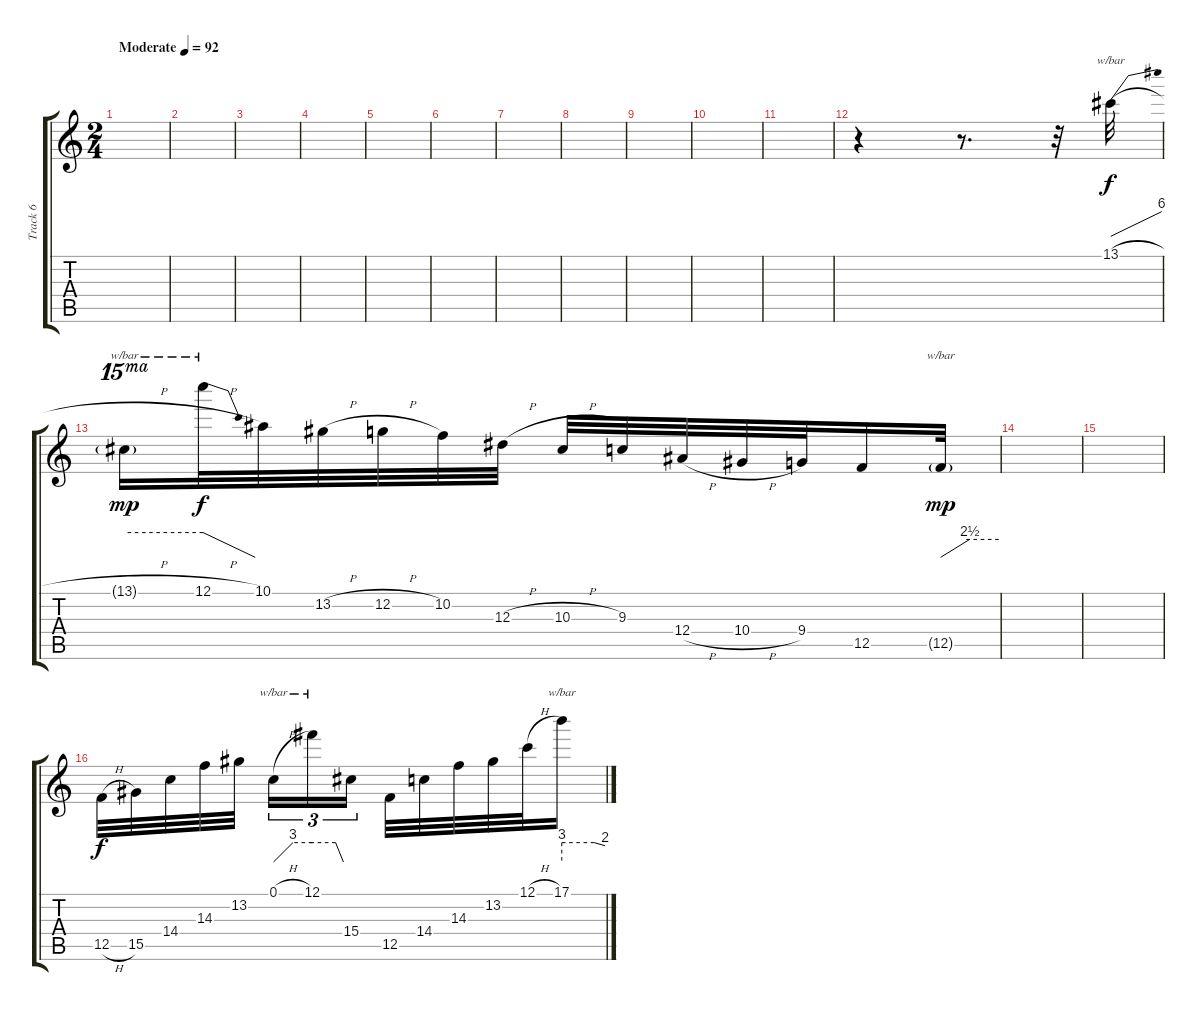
\track ("Track 6" "Track 6") {instrument distortionguitar}
\staff {score tabs}
\tuning (C4 G3 Eb3 Bb2 F2 C2) {hide}
\ts (2 4)
\tempo (92 "Moderate")
\clef g2
\ks c
|
|
|
|
|
|
|
|
|
|
|
r.4 r.8{d} r.32 13.1{h}.32{tbe (dive default 0 0 60 24)} |
13.1{h g}.16{tbe (hold default 0 24 60 24) ot 15ma dy mp} 12.1{h}.32{tbe (dive default 0 24 60 0) dy f} 10.1.32 13.2{h}.32 12.2{h}.32 10.2.32 12.3{h}.32 10.3{h}.32 9.3.32 12.4{h}.32 10.4{h}.32 9.4.32 12.5.16 12.5{g}.32{tbe (custom default 0 0 30 10 60 10) dy mp} |
|
|
12.5{h}.32{dy f} 15.5.32 14.4.32 14.3.32 13.2.32{beam splitsecondary} 0.1{h}.16{tu (3 2) tbe (custom default 0 0 30 12 60 12)} 12.1.16{tu (3 2) tbe (custom default 0 12 45 12 60 0)} 15.4.16{tu (3 2)} 12.5.32 14.4.32 14.3.32 13.2.32 12.1{h}.32 17.1.16{tbe (custom default 0 12 45 12 60 8)}
